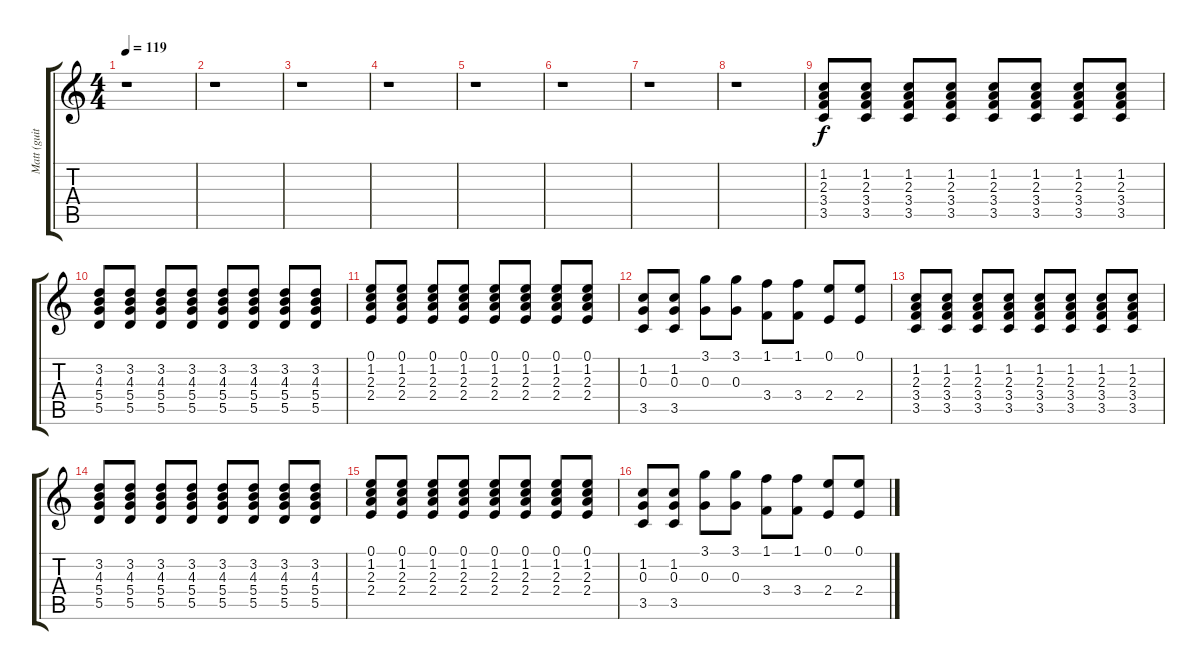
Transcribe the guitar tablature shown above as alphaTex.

\track ("Matt (guitar)" "Matt (guit") {instrument overdrivenguitar}
\staff {score tabs}
\tuning (E4 B3 G3 D3 A2 E2) {hide}
\ts (4 4)
\tempo 119
\clef g2
\ks c
r.1{dy f} |
r.1 |
r.1 |
r.1 |
r.1 |
r.1 |
r.1 |
r.1 |
(1.2 2.3 3.4 3.5).8 (1.2 2.3 3.4 3.5).8 (1.2 2.3 3.4 3.5).8 (1.2 2.3 3.4 3.5).8 (1.2 2.3 3.4 3.5).8 (1.2 2.3 3.4 3.5).8 (1.2 2.3 3.4 3.5).8 (1.2 2.3 3.4 3.5).8 |
(3.2 4.3 5.4 5.5).8 (3.2 4.3 5.4 5.5).8 (3.2 4.3 5.4 5.5).8 (3.2 4.3 5.4 5.5).8 (3.2 4.3 5.4 5.5).8 (3.2 4.3 5.4 5.5).8 (3.2 4.3 5.4 5.5).8 (3.2 4.3 5.4 5.5).8 |
(0.1 1.2 2.3 2.4).8 (0.1 1.2 2.3 2.4).8 (0.1 1.2 2.3 2.4).8 (0.1 1.2 2.3 2.4).8 (0.1 1.2 2.3 2.4).8 (0.1 1.2 2.3 2.4).8 (0.1 1.2 2.3 2.4).8 (0.1 1.2 2.3 2.4).8 |
(1.2 0.3 3.5).8 (1.2 0.3 3.5).8 (3.1 0.3).8 (3.1 0.3).8 (1.1 3.4).8 (1.1 3.4).8 (0.1 2.4).8 (0.1 2.4).8 |
(1.2 2.3 3.4 3.5).8 (1.2 2.3 3.4 3.5).8 (1.2 2.3 3.4 3.5).8 (1.2 2.3 3.4 3.5).8 (1.2 2.3 3.4 3.5).8 (1.2 2.3 3.4 3.5).8 (1.2 2.3 3.4 3.5).8 (1.2 2.3 3.4 3.5).8 |
(3.2 4.3 5.4 5.5).8 (3.2 4.3 5.4 5.5).8 (3.2 4.3 5.4 5.5).8 (3.2 4.3 5.4 5.5).8 (3.2 4.3 5.4 5.5).8 (3.2 4.3 5.4 5.5).8 (3.2 4.3 5.4 5.5).8 (3.2 4.3 5.4 5.5).8 |
(0.1 1.2 2.3 2.4).8 (0.1 1.2 2.3 2.4).8 (0.1 1.2 2.3 2.4).8 (0.1 1.2 2.3 2.4).8 (0.1 1.2 2.3 2.4).8 (0.1 1.2 2.3 2.4).8 (0.1 1.2 2.3 2.4).8 (0.1 1.2 2.3 2.4).8 |
(1.2 0.3 3.5).8 (1.2 0.3 3.5).8 (3.1 0.3).8 (3.1 0.3).8 (1.1 3.4).8 (1.1 3.4).8 (0.1 2.4).8 (0.1 2.4).8
